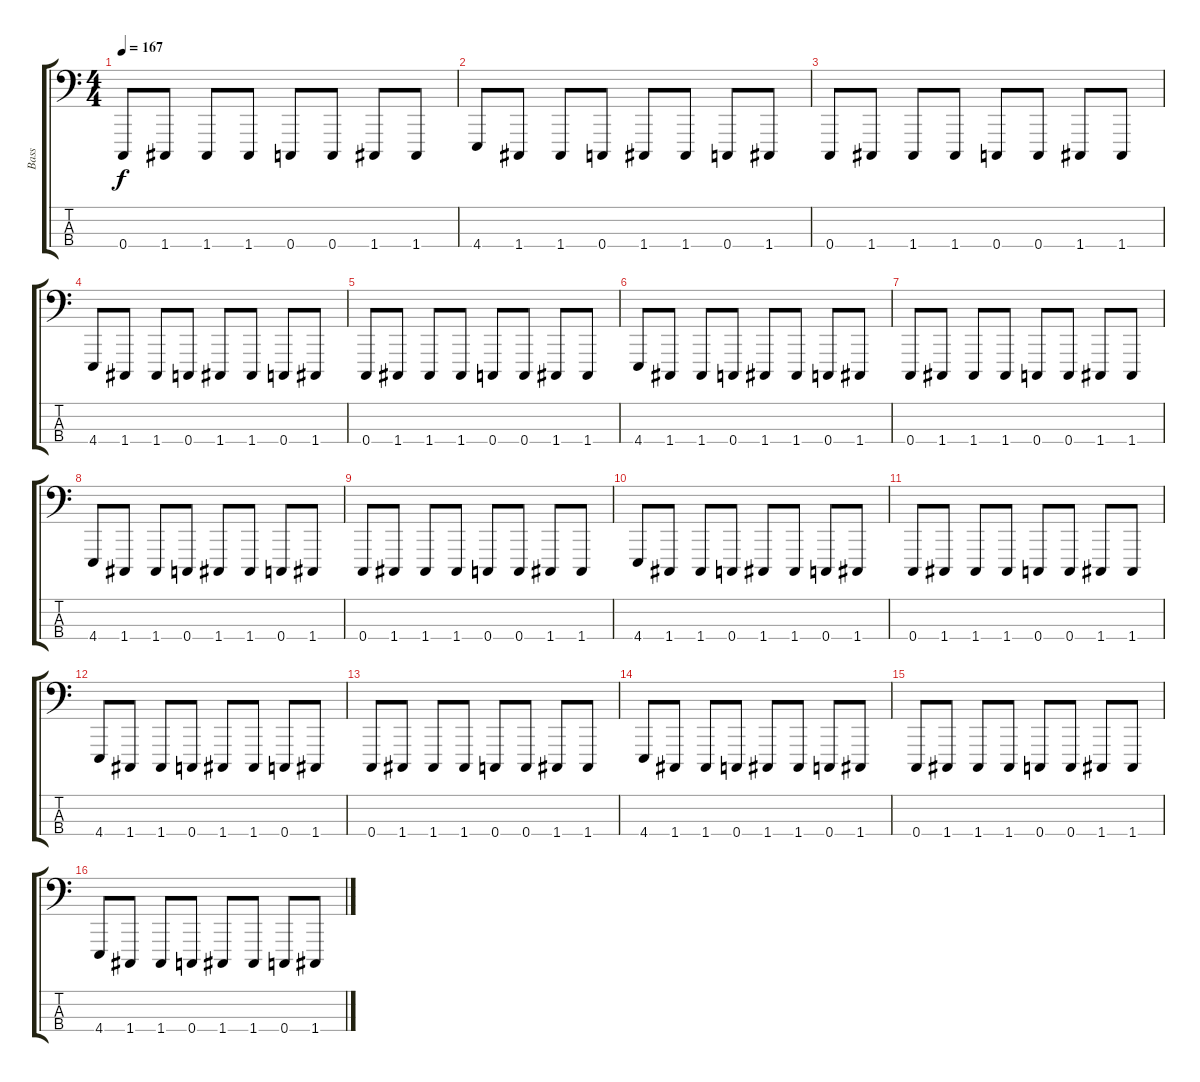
\track ("Bass" "Bass") {instrument lead8bassandlead}
\staff {score tabs}
\tuning (F2 C2 G1 C1) {hide}
\ts (4 4)
\tempo 167
\clef f4
\ks c
0.4.8{dy f} 1.4.8 1.4.8 1.4.8 0.4.8 0.4.8 1.4.8 1.4.8 |
4.4.8 1.4.8 1.4.8 0.4.8 1.4.8 1.4.8 0.4.8 1.4.8 |
0.4.8 1.4.8 1.4.8 1.4.8 0.4.8 0.4.8 1.4.8 1.4.8 |
4.4.8 1.4.8 1.4.8 0.4.8 1.4.8 1.4.8 0.4.8 1.4.8 |
0.4.8 1.4.8 1.4.8 1.4.8 0.4.8 0.4.8 1.4.8 1.4.8 |
4.4.8 1.4.8 1.4.8 0.4.8 1.4.8 1.4.8 0.4.8 1.4.8 |
0.4.8 1.4.8 1.4.8 1.4.8 0.4.8 0.4.8 1.4.8 1.4.8 |
4.4.8 1.4.8 1.4.8 0.4.8 1.4.8 1.4.8 0.4.8 1.4.8 |
0.4.8 1.4.8 1.4.8 1.4.8 0.4.8 0.4.8 1.4.8 1.4.8 |
4.4.8 1.4.8 1.4.8 0.4.8 1.4.8 1.4.8 0.4.8 1.4.8 |
0.4.8 1.4.8 1.4.8 1.4.8 0.4.8 0.4.8 1.4.8 1.4.8 |
4.4.8 1.4.8 1.4.8 0.4.8 1.4.8 1.4.8 0.4.8 1.4.8 |
0.4.8 1.4.8 1.4.8 1.4.8 0.4.8 0.4.8 1.4.8 1.4.8 |
4.4.8 1.4.8 1.4.8 0.4.8 1.4.8 1.4.8 0.4.8 1.4.8 |
0.4.8 1.4.8 1.4.8 1.4.8 0.4.8 0.4.8 1.4.8 1.4.8 |
4.4.8 1.4.8 1.4.8 0.4.8 1.4.8 1.4.8 0.4.8 1.4.8
